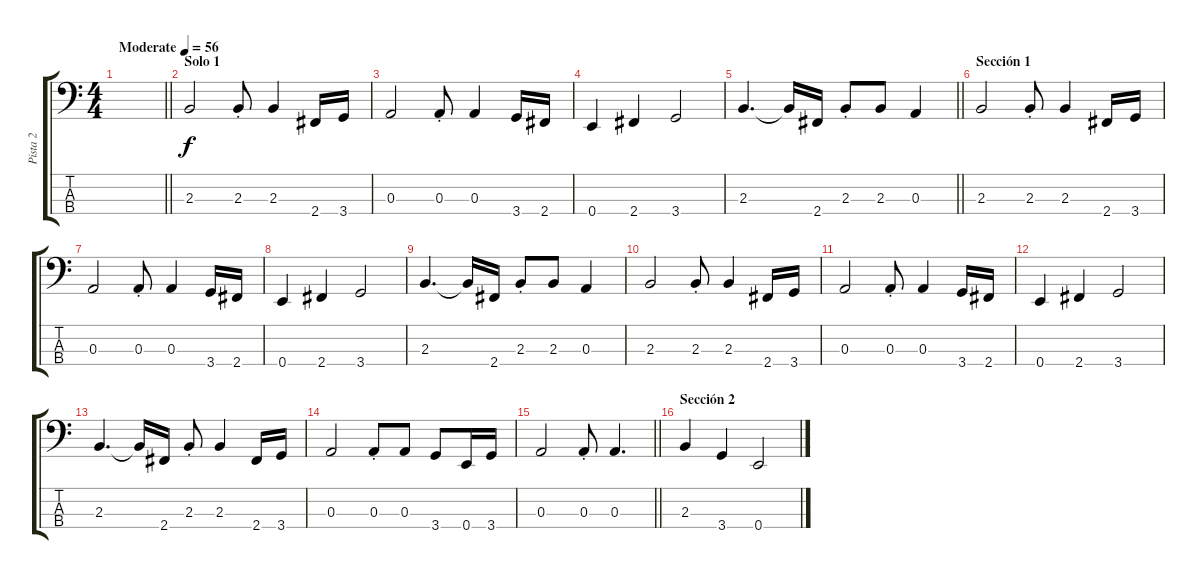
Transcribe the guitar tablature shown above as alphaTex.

\track ("Pista 2" "Pista 2") {instrument electricbassfinger}
\staff {score tabs}
\tuning (G2 D2 A1 E1) {hide}
\ts (4 4)
\tempo (56 "Moderate")
\clef f4
\barLineRight lightlight
\ks c
|
\section ("" "Solo 1")
2.3.2 2.3{st}.8 2.3.4 2.4.16 3.4.16 |
0.3.2 0.3{st}.8 0.3.4 3.4.16 2.4.16 |
0.4.4 2.4.4 3.4.2 |
\barLineRight lightlight
2.3.4{d} 2.3{t}.16 2.4.16 2.3{st}.8 2.3.8 0.3.4 |
\section ("" "Sección 1")
2.3.2 2.3{st}.8 2.3.4 2.4.16 3.4.16 |
0.3.2 0.3{st}.8 0.3.4 3.4.16 2.4.16 |
0.4.4 2.4.4 3.4.2 |
2.3.4{d} 2.3{t}.16 2.4.16 2.3{st}.8 2.3.8 0.3.4 |
2.3.2 2.3{st}.8 2.3.4 2.4.16 3.4.16 |
0.3.2 0.3{st}.8 0.3.4 3.4.16 2.4.16 |
0.4.4 2.4.4 3.4.2 |
2.3.4{d} 2.3{t}.16 2.4.16 2.3{st}.8 2.3.4 2.4.16 3.4.16 |
0.3.2 0.3{st}.8 0.3.8 3.4.8 0.4.16 3.4.16 |
\barLineRight lightlight
0.3.2 0.3{st}.8 0.3.4{d} |
\section ("" "Sección 2")
2.3.4 3.4.4 0.4.2
